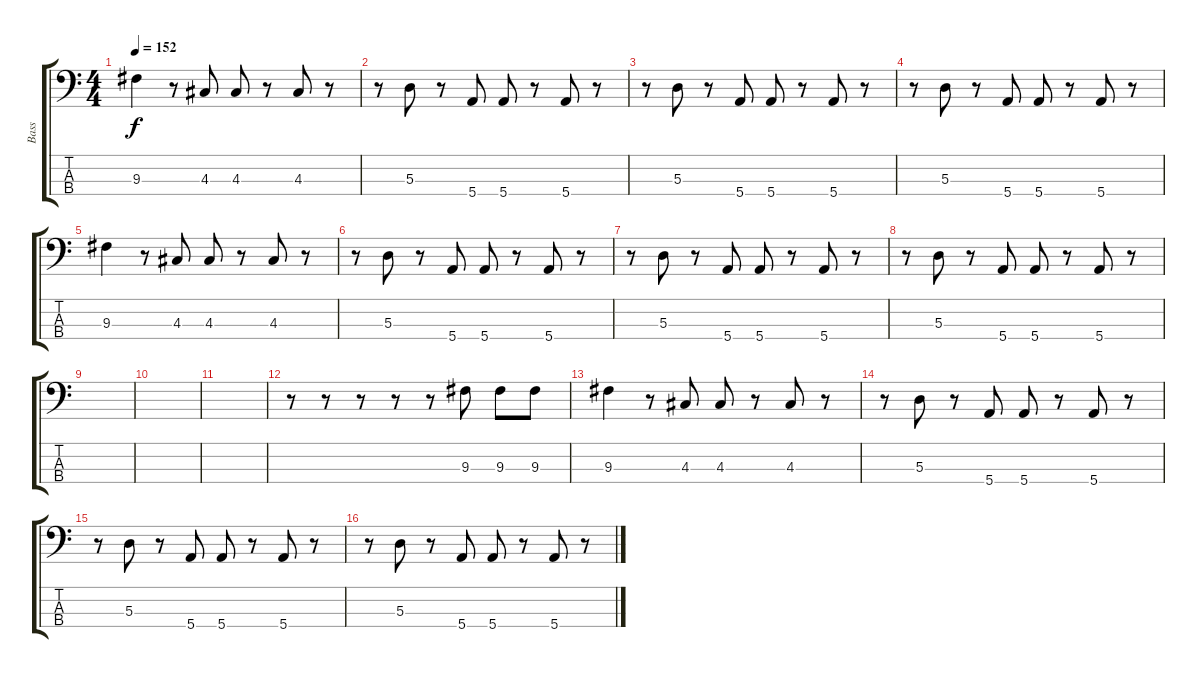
\track ("Bass" "Bass") {instrument electricbassfinger}
\staff {score tabs}
\tuning (G2 D2 A1 E1) {hide}
\ts (4 4)
\tempo 152
\clef f4
\ks c
9.3.4{dy f} r.8 4.3.8 4.3.8 r.8 4.3.8 r.8 |
r.8 5.3.8 r.8 5.4.8 5.4.8 r.8 5.4.8 r.8 |
r.8 5.3.8 r.8 5.4.8 5.4.8 r.8 5.4.8 r.8 |
r.8 5.3.8 r.8 5.4.8 5.4.8 r.8 5.4.8 r.8 |
9.3.4 r.8 4.3.8 4.3.8 r.8 4.3.8 r.8 |
r.8 5.3.8 r.8 5.4.8 5.4.8 r.8 5.4.8 r.8 |
r.8 5.3.8 r.8 5.4.8 5.4.8 r.8 5.4.8 r.8 |
r.8 5.3.8 r.8 5.4.8 5.4.8 r.8 5.4.8 r.8 |
|
|
|
r.8 r.8 r.8 r.8 r.8 9.3.8 9.3.8 9.3.8 |
9.3.4 r.8 4.3.8 4.3.8 r.8 4.3.8 r.8 |
r.8 5.3.8 r.8 5.4.8 5.4.8 r.8 5.4.8 r.8 |
r.8 5.3.8 r.8 5.4.8 5.4.8 r.8 5.4.8 r.8 |
r.8 5.3.8 r.8 5.4.8 5.4.8 r.8 5.4.8 r.8
